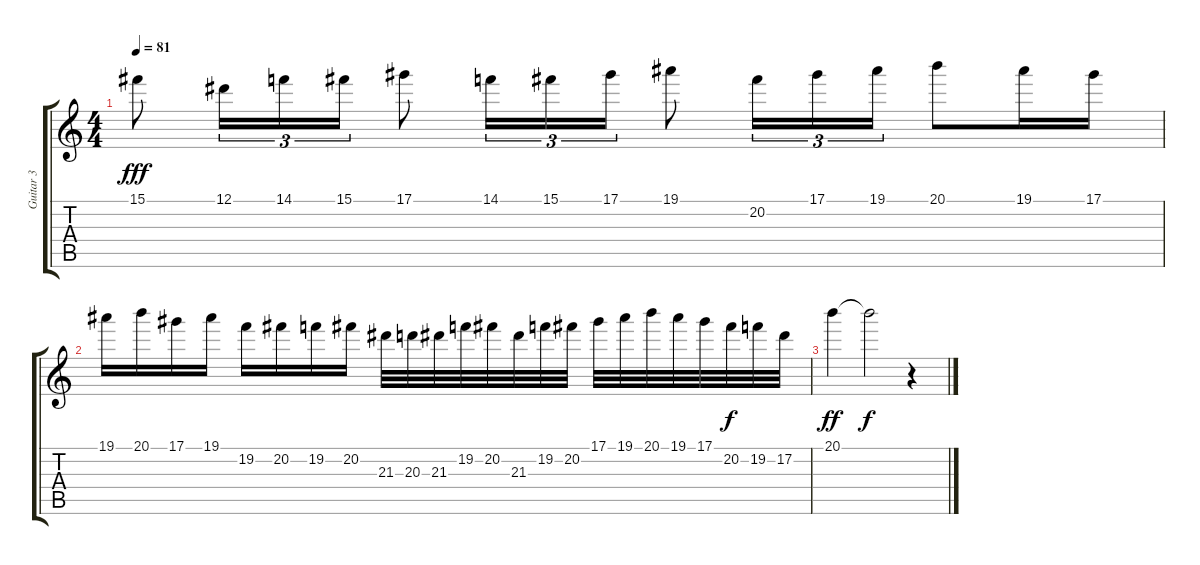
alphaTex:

\track ("Guitar 3" "Guitar 3") {instrument distortionguitar}
\staff {score tabs}
\tuning (Eb4 Bb3 Gb3 Db3 Ab2 Eb2) {hide}
\ts (4 4)
\tempo 81
\clef g2
\ks c
15.1.8{dy fff} 12.1.16{tu (3 2)} 14.1.16{tu (3 2)} 15.1.16{tu (3 2)} 17.1.8 14.1.16{tu (3 2)} 15.1.16{tu (3 2)} 17.1.16{tu (3 2)} 19.1.8 20.2.16{tu (3 2)} 17.1.16{tu (3 2)} 19.1.16{tu (3 2)} 20.1.8 19.1.16 17.1.16 |
19.1.16 20.1.16 17.1.16 19.1.16 19.2.16 20.2.16 19.2.16 20.2.16 21.3.32 20.3.32 21.3.32 19.2.32 20.2.32 21.3.32 19.2.32 20.2.32 17.1.32 19.1.32 20.1.32 19.1.32 17.1.32 20.2.32{dy f} 19.2.32 17.2.32 |
20.1.4{dy ff} 20.1{t}.2{dy f} r.4
